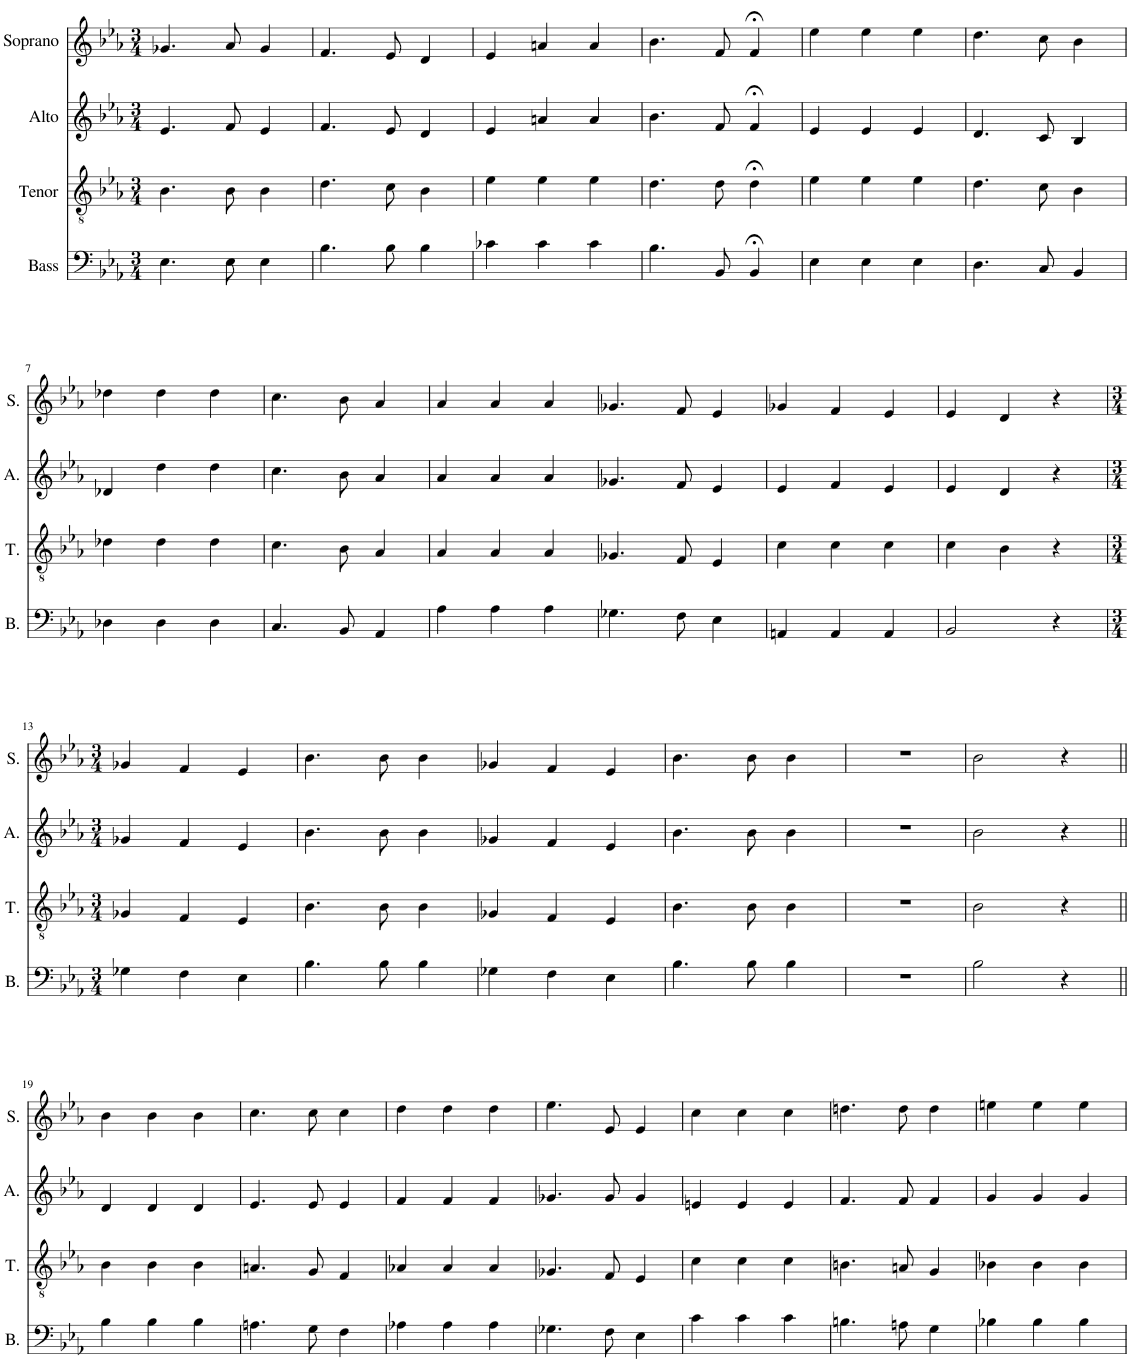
**kern	**kern	**kern	**kern
*part4	*part3	*part2	*part1
*staff4	*staff3	*staff2	*staff1
*I"Bass	*I"Tenor	*I"Alto	*I"Soprano
*I'B.	*I'T.	*I'A.	*I'S.
*clefF4	*clefGv2	*clefG2	*clefG2
*k[b-e-a-]	*k[b-e-a-]	*k[b-e-a-]	*k[b-e-a-]
*M3/4	*M3/4	*M3/4	*M3/4
=1	=1	=1	=1
4.E-\	4.B-\	4.e-/	4.g-X/
8E-\	8B-\	8f/	8a-/
4E-\	4B-\	4e-/	4g-/
=2	=2	=2	=2
4.B-\	4.d\	4.f/	4.f/
8B-\	8c\	8e-/	8e-/
4B-\	4B-\	4d/	4d/
=3	=3	=3	=3
4c-X\	4e-\	4e-/	4e-/
4c-\	4e-\	4an/	4an/
4c-\	4e-\	4a/	4a/
=4	=4	=4	=4
4.B-\	4.d\	4.b-\	4.b-\
8BB-/	8d\	8f/	8f/
4BB-;</	4d;<\	4f;</	4f;</
=5	=5	=5	=5
4E-\	4e-\	4e-/	4ee-\
4E-\	4e-\	4e-/	4ee-\
4E-\	4e-\	4e-/	4ee-\
=6	=6	=6	=6
4.D\	4.d\	4.d/	4.dd\
8C/	8c\	8c/	8cc\
4BB-/	4B-\	4B-/	4b-\
!!LO:LB:g=z
=7	=7	=7	=7
4D-X\	4d-X\	4d-X/	4dd-X\
4D-\	4d-\	4dd\	4dd-\
4D-\	4d-\	4dd\	4dd-\
=8	=8	=8	=8
4.C/	4.c\	4.cc\	4.cc\
8BB-/	8B-\	8b-\	8b-\
4AA-/	4A-/	4a-/	4a-/
=9	=9	=9	=9
4A-\	4A-/	4a-/	4a-/
4A-\	4A-/	4a-/	4a-/
4A-\	4A-/	4a-/	4a-/
=10	=10	=10	=10
4.G-X\	4.G-X/	4.g-X/	4.g-X/
8F\	8F/	8f/	8f/
4E-\	4E-/	4e-/	4e-/
=11	=11	=11	=11
4AAn/	4c\	4e-/	4g-X/
4AA/	4c\	4f/	4f/
4AA/	4c\	4e-/	4e-/
=12	=12	=12	=12
2BB-/	4c\	4e-/	4e-/
.	4B-\	4d/	4d/
4r	4r	4r	4r
!!LO:LB:g=z
=13	=13	=13	=13
*M3/4	*M3/4	*M3/4	*M3/4
4G-X\	4G-X/	4g-X/	4g-X/
4F\	4F/	4f/	4f/
4E-\	4E-/	4e-/	4e-/
=14	=14	=14	=14
4.B-\	4.B-\	4.b-\	4.b-\
8B-\	8B-\	8b-\	8b-\
4B-\	4B-\	4b-\	4b-\
=15	=15	=15	=15
4G-X\	4G-X/	4g-X/	4g-X/
4F\	4F/	4f/	4f/
4E-\	4E-/	4e-/	4e-/
=16	=16	=16	=16
4.B-\	4.B-\	4.b-\	4.b-\
8B-\	8B-\	8b-\	8b-\
4B-\	4B-\	4b-\	4b-\
=17	=17	=17	=17
2.r	2.r	2.r	2.r
=18	=18	=18	=18
2B-\	2B-\	2b-\	2b-\
4r	4r	4r	4r
!!LO:LB:g=z
=19||	=19||	=19||	=19||
4B-\	4B-\	4d/	4b-\
4B-\	4B-\	4d/	4b-\
4B-\	4B-\	4d/	4b-\
=20	=20	=20	=20
4.An\	4.An/	4.e-/	4.cc\
8G\	8G/	8e-/	8cc\
4F\	4F/	4e-/	4cc\
=21	=21	=21	=21
4A-X\	4A-X/	4f/	4dd\
4A-\	4A-/	4f/	4dd\
4A-\	4A-/	4f/	4dd\
=22	=22	=22	=22
4.G-X\	4.G-X/	4.g-X/	4.ee-\
8F\	8F/	8g-/	8e-/
4E-\	4E-/	4g-/	4e-/
=23	=23	=23	=23
4c\	4c\	4en/	4cc\
4c\	4c\	4e/	4cc\
4c\	4c\	4e/	4cc\
=24	=24	=24	=24
4.Bn\	4.Bn\	4.f/	4.ddn\
8An\	8An/	8f/	8dd\
4G\	4G/	4f/	4dd\
=25	=25	=25	=25
4B-X\	4B-X\	4g/	4een\
4B-\	4B-\	4g/	4ee\
4B-\	4B-\	4g/	4ee\
=	=	=	=
*-	*-	*-	*-
